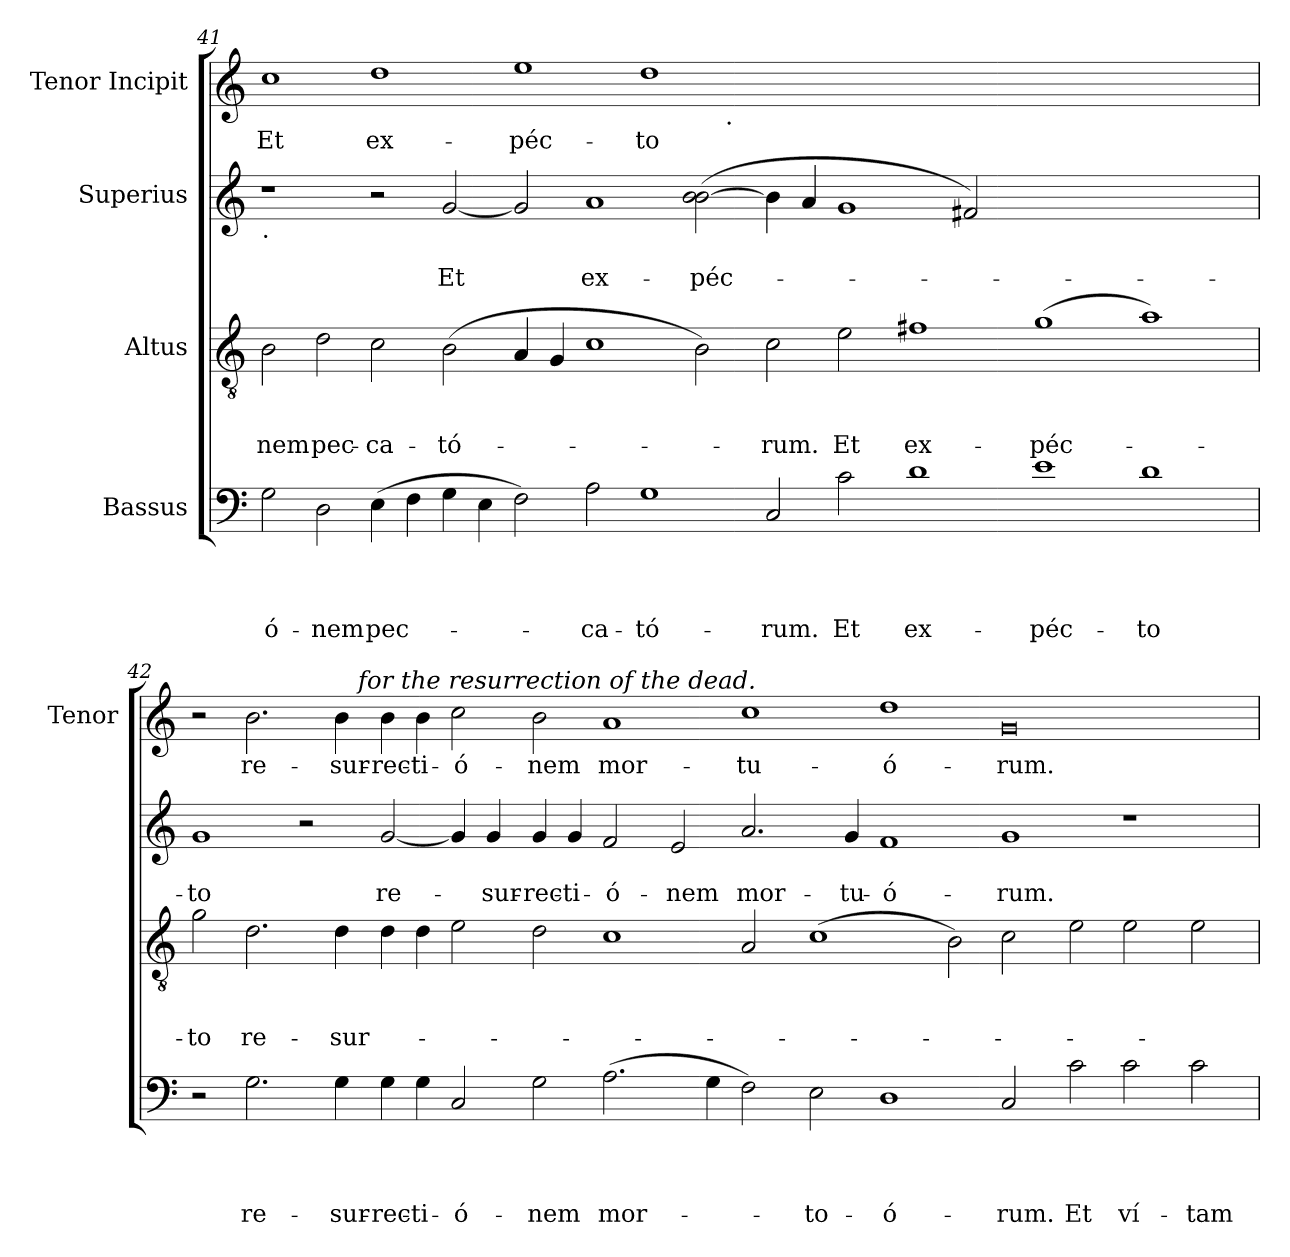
**kern	**text	**text	**text	**text	**kern	**text	**text	**text	**kern	**text	**text	**kern	**text
*part4	*part4	*part4	*part4	*part4	*part3	*part3	*part3	*part3	*part2	*part2	*part2	*part1	*part1
*staff4	*staff4	*staff4	*staff4	*staff4	*staff3	*staff3	*staff3	*staff3	*staff2	*staff2	*staff2	*staff1	*staff1
*I"Bassus	*	*	*	*	*I"Altus	*	*	*	*I"Superius	*	*	*I"Tenor Incipit	*
*	*	*	*	*	*	*	*	*	*	*	*	*I'Tenor	*
!!LO:PB:g=z
*clefF4	*	*	*	*	*clefGv2	*	*	*	*clefG2	*	*	*clefG2	*
*k[]	*	*	*	*	*k[]	*	*	*	*k[]	*	*	*k[]	*
*C:	*	*	*	*	*C:	*	*	*	*C:	*	*	*C:	*
=41	=41	=41	=41	=41	=41	=41	=41	=41	=41	=41	=41	=41	=41
!	!	!	!	!	!	!	!	!	!	!	!	!LO:TX:b:t=.	!
!	!	!	!	!	!	!	!	!	!LO:TX:b:t=.	!	!	!	!
!	!	!	!	!LO:LY:b	!	!	!	!LO:LY:b	!	!	!	!	!LO:LY:b
*	*	*	*	*	*	*	*	*	*	*	*	*^	*
2G\	.	.	.	-ó-	2B\	.	.	-nem	1r	.	.	1cc	1ryy	Et
!	!	!	!	!LO:LY:b	!	!	!	!LO:LY:b	!	!	!	!	!	!
2D\	.	.	.	-nem	2d\	.	.	pec-	.	.	.	.	.	.
!	!	!	!	!LO:LY:b	!	!	!	!LO:LY:b	!	!	!	!	!	!LO:LY:b
(>4E\	.	.	.	pec-	2c\	.	.	-ca-	2r	.	.	1dd	1ryy	ex-
4F\	.	.	.	.	.	.	.	.	.	.	.	.	.	.
!	!	!	!	!	!	!	!	!LO:LY:b	!	!	!LO:LY:b	!	!	!
4G\	.	.	.	.	(>2B\	.	.	-tó-	[<2g/	.	Et	.	.	.
4E\	.	.	.	.	.	.	.	.	.	.	.	.	.	.
!	!	!	!	!	!	!	!	!	!	!	!	!	!	!LO:LY:b
2F\)	.	.	.	.	4A/	.	.	.	2g/]	.	.	1ee	1ryy	-péc-
.	.	.	.	.	4G/	.	.	.	.	.	.	.	.	.
!	!	!	!	!LO:LY:b	!	!	!	!	!	!	!LO:LY:b	!	!	!
2A\	.	.	.	-ca-	1c	.	.	.	1a	.	ex-	.	.	.
!	!	!	!	!LO:LY:b	!	!	!	!	!	!	!	!	!	!LO:LY:b
1G	.	.	.	-tó-	.	.	.	.	.	.	.	1dd	2ryy	-to
!	!	!	!	!	!	!	!	!	!	!	!LO:LY:b	!	!	!
.	.	.	.	.	2B\)	.	.	.	(>2b\ [>2b\	.	-péc-	.	8.ryy	.
!	!	!	!	!	!	!	!	!	!	!	!	!	!LO:TX:b:t=.	!
.	.	.	.	.	.	.	.	.	.	.	.	.	1ryy	.
!	!	!	!	!LO:LY:b	!	!	!	!LO:LY:b	!	!	!	!	!	!
2C/	.	.	.	-rum.	2c\	.	.	-rum.	4b\]	.	.	00ryy	.	.
.	.	.	.	.	.	.	.	.	4a/	.	.	.	.	.
!	!	!	!	!LO:LY:b	!	!	!	!LO:LY:b	!	!	!	!	!	!
2c\	.	.	.	Et	2e\	.	.	Et	1g	.	.	.	.	.
.	.	.	.	.	.	.	.	.	.	.	.	.	1ryy	.
!	!	!	!	!LO:LY:b	!	!	!	!LO:LY:b	!	!	!	!	!	!
1d	.	.	.	ex-	1f#X	.	.	ex-	.	.	.	.	.	.
.	.	.	.	.	.	.	.	.	2f#X/)	.	.	.	.	.
.	.	.	.	.	.	.	.	.	.	.	.	.	1ryy	.
!	!	!	!	!LO:LY:b	!	!	!	!LO:LY:b	!	!	!	!	!	!
1e	.	.	.	-péc-	(>1g	.	.	-péc-	0ryy	.	.	.	.	.
.	.	.	.	.	.	.	.	.	.	.	.	.	1ryy	.
!	!	!	!	!LO:LY:b	!	!	!	!	!	!	!	!	!	!
1d	.	.	.	-to	1a)	.	.	.	.	.	.	.	.	.
.	.	.	.	.	.	.	.	.	.	.	.	.	4ryy	.
.	.	.	.	.	.	.	.	.	.	.	.	.	16ryy	.
!!LO:LB:g=z	!!
=42	=42	=42	=42	=42	=42	=42	=42	=42	=42	=42	=42	=42	=42	=42
!	!	!	!	!	!	!	!	!LO:LY:b	!	!	!LO:LY:b	!	!	!
2r	.	.	.	.	2g\	.	.	-to	1g	.	-to	2r	1ryy	.
!	!	!	!	!LO:LY:b	!	!	!	!LO:LY:b	!	!	!	!	!	!LO:LY:b
2.G\	.	.	.	re-	2.d\	.	.	re-	.	.	.	2.b\	.	re-
.	.	.	.	.	.	.	.	.	2r	.	.	.	4.ryy	.
!	!	!	!	!LO:LY:b	!	!	!	!LO:LY:b	!	!	!	!	!	!LO:LY:b
4G\	.	.	.	-sur-	4d\	.	.	-sur-	.	.	.	4b\	.	-sur-
!	!	!	!	!	!	!	!	!	!	!	!	!	!LO:TX:a:i:t=for the resurrection of the dead.	!
.	.	.	.	.	.	.	.	.	.	.	.	.	1ryy	.
!	!	!	!	!LO:LY:b	!	!	!	!	!	!	!LO:LY:b	!	!	!LO:LY:b
4G\	.	.	.	-rec-	4d\	.	.	.	[<2g/	.	re-	4b\	.	-rec-
!	!	!	!	!LO:LY:b	!	!	!	!	!	!	!	!	!	!LO:LY:b
4G\	.	.	.	-ti-	4d\	.	.	.	.	.	.	4b\	.	-ti-
!	!	!	!	!LO:LY:b	!	!	!	!	!	!	!	!	!	!LO:LY:b
2C/	.	.	.	-ó-	2e\	.	.	.	4g/]	.	.	2cc\	.	-ó-
!	!	!	!	!	!	!	!	!	!	!	!LO:LY:b	!	!	!
.	.	.	.	.	.	.	.	.	4g/	.	-sur-	.	.	.
.	.	.	.	.	.	.	.	.	.	.	.	.	1ryy	.
!	!	!	!	!LO:LY:b	!	!	!	!	!	!	!LO:LY:b	!	!	!LO:LY:b
2G\	.	.	.	-nem	2d\	.	.	.	4g/	.	-rec-	2b\	.	-nem
!	!	!	!	!	!	!	!	!	!	!	!LO:LY:b	!	!	!
.	.	.	.	.	.	.	.	.	4g/	.	-ti-	.	.	.
!	!	!	!	!LO:LY:b	!	!	!	!	!	!	!LO:LY:b	!	!	!LO:LY:b
(>2.A\	.	.	.	mor-	1c	.	.	.	2f/	.	-ó-	1a	.	mor-
.	.	.	.	.	.	.	.	.	.	.	.	.	1ryy	.
!	!	!	!	!	!	!	!	!	!	!	!LO:LY:b	!	!	!
.	.	.	.	.	.	.	.	.	2e/	.	-nem	.	.	.
4G\	.	.	.	.	.	.	.	.	.	.	.	.	.	.
!	!	!	!	!	!	!	!	!	!	!	!LO:LY:b	!	!	!LO:LY:b
2F\)	.	.	.	.	2A/	.	.	.	2.a/	.	mor-	1cc	.	-tu-
.	.	.	.	.	.	.	.	.	.	.	.	.	1ryy	.
!	!	!	!	!LO:LY:b	!	!	!	!	!	!	!	!	!	!
2E\	.	.	.	-to-	(>1c	.	.	.	.	.	.	.	.	.
!	!	!	!	!	!	!	!	!	!	!	!LO:LY:b	!	!	!
.	.	.	.	.	.	.	.	.	4g/	.	-tu-	.	.	.
!	!	!	!	!LO:LY:b	!	!	!	!	!	!	!LO:LY:b	!	!	!LO:LY:b
1D	.	.	.	-ó-	.	.	.	.	1f	.	-ó-	1dd	.	-ó-
.	.	.	.	.	.	.	.	.	.	.	.	.	1ryy	.
.	.	.	.	.	2B\)	.	.	.	.	.	.	.	.	.
!	!	!	!	!LO:LY:b	!	!	!	!	!	!	!LO:LY:b	!	!	!LO:LY:b
2C/	.	.	.	-rum.	2c\	.	.	.	1g	.	-rum.	0g	.	-rum.
.	.	.	.	.	.	.	.	.	.	.	.	.	1ryy	.
!	!	!	!	!LO:LY:b	!	!	!	!	!	!	!	!	!	!
2c\	.	.	.	Et	2e\	.	.	.	.	.	.	.	.	.
!	!	!	!	!LO:LY:b	!	!	!	!	!	!	!	!	!	!
2c\	.	.	.	ví-	2e\	.	.	.	1r	.	.	.	.	.
.	.	.	.	.	.	.	.	.	.	.	.	.	2ryy	.
!	!	!	!	!LO:LY:b	!	!	!	!	!	!	!	!	!	!
2c\	.	.	.	-tam	2e\	.	.	.	.	.	.	.	.	.
.	.	.	.	.	.	.	.	.	.	.	.	.	8ryy	.
*	*	*	*	*	*	*	*	*	*	*	*	*v	*v	*
=	=	=	=	=	=	=	=	=	=	=	=	=	=
*-	*-	*-	*-	*-	*-	*-	*-	*-	*-	*-	*-	*-	*-
